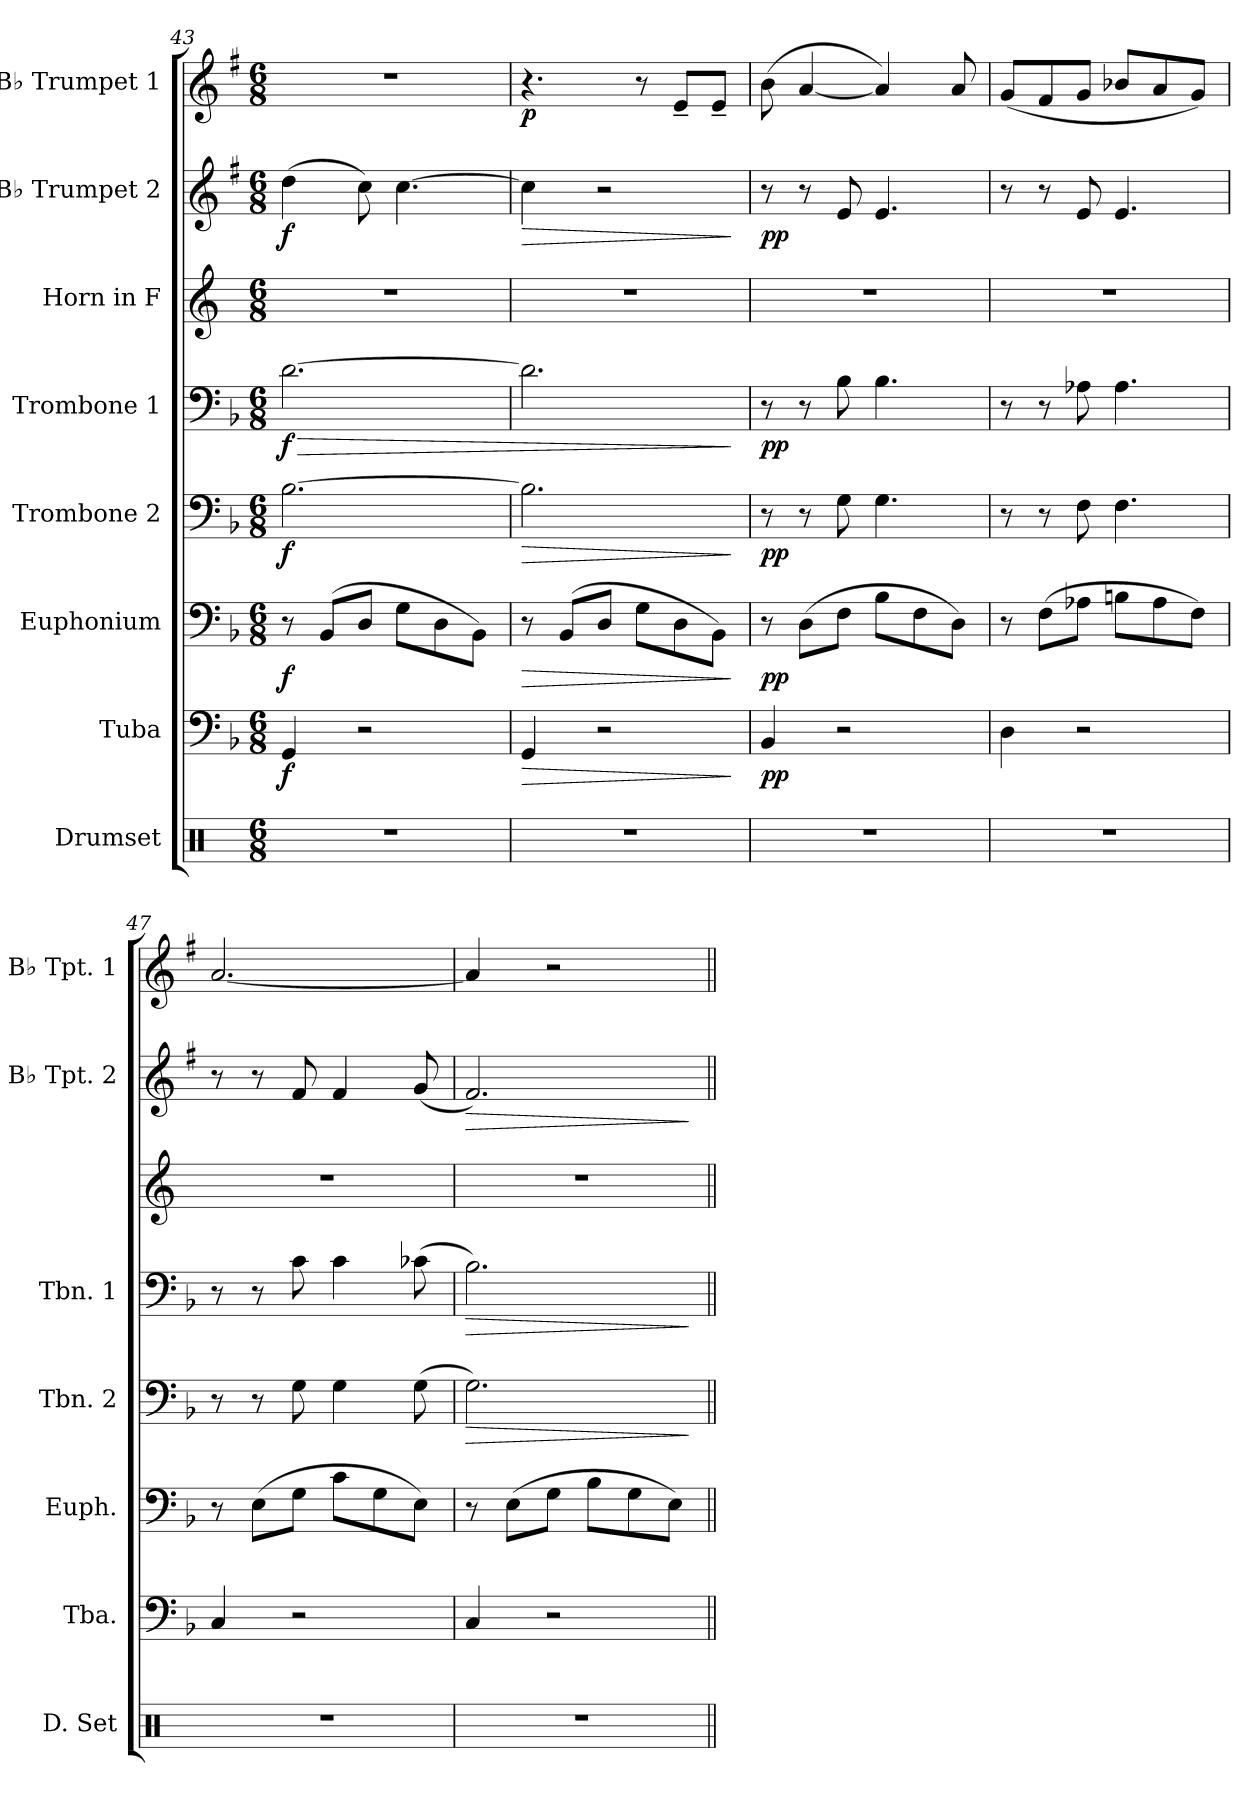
**kern	**kern	**dynam	**kern	**dynam	**kern	**dynam	**kern	**dynam	**kern	**kern	**dynam	**kern	**dynam
*part8	*part7	*part7	*part6	*part6	*part5	*part5	*part4	*part4	*part3	*part2	*part2	*part1	*part1
*staff8	*staff7	*staff7	*staff6	*staff6	*staff5	*staff5	*staff4	*staff4	*staff3	*staff2	*staff2	*staff1	*staff1
*I"Drumset	*I"Tuba	*	*I"Euphonium	*	*I"Trombone 2	*	*I"Trombone 1	*	*I"Horn in F	*I"B♭ Trumpet 2	*	*I"B♭ Trumpet 1	*
*I'D. Set	*I'Tba.	*	*I'Euph.	*	*I'Tbn. 2	*	*I'Tbn. 1	*	*	*I'B♭ Tpt. 2	*	*I'B♭ Tpt. 1	*
*clefX	*clefF4	*	*clefF4	*	*clefF4	*	*clefF4	*	*clefG2	*clefG2	*	*clefG2	*
*	*	*	*	*	*	*	*	*	*ITrd4c7	*ITrd1c2	*	*ITrd1c2	*
*k[]	*k[b-]	*	*k[b-]	*	*k[b-]	*	*k[b-]	*	*k[b-]	*k[b-]	*	*k[b-]	*
*M6/8	*M6/8	*	*M6/8	*	*M6/8	*	*M6/8	*	*M6/8	*M6/8	*	*M6/8	*
=43	=43	=43	=43	=43	=43	=43	=43	=43	=43	=43	=43	=43	=43
!	!	!LO:DY:b	!	!LO:DY:b	!	!LO:DY:b	!	!LO:HP:b	!	!	!	!	!
!	!	!	!	!	!	!	!	!LO:DY:n=1:b	!	!	!LO:DY:b	!	!
2.r	4GG/	f	8r	f	[2.B-\	f	[2.d\	> f	2.r	(>4cc\	f	2.r	.
.	.	.	(>8BB-/L	.	.	.	.	.	.	.	.	.	.
.	2r	.	8D/J	.	.	.	.	.	.	8b-\)	.	.	.
.	.	.	8G\L	.	.	.	.	.	.	[4.b-\	.	.	.
.	.	.	8D\	.	.	.	.	.	.	.	.	.	.
.	.	.	8BB-\J)	.	.	.	.	.	.	.	.	.	.
=44	=44	=44	=44	=44	=44	=44	=44	=44	=44	=44	=44	=44	=44
!	!	!LO:HP:b	!	!LO:HP:b	!	!LO:HP:b	!	!	!	!	!LO:HP:b	!	!LO:DY:b
2.r	4GG/	>	8r	>	2.B-\]	>	2.d\]	.	2.r	4b-\]	>	4.r	p
.	.	.	(>8BB-/L	.	.	.	.	.	.	.	.	.	.
.	2r	.	8D/J	.	.	.	.	.	.	2r	.	.	.
.	.	.	8G\L	.	.	.	.	.	.	.	.	8r	.
.	.	.	8D\	.	.	.	.	.	.	.	.	8d~/L	.
.	.	.	8BB-\J)	.	.	.	.	.	.	.	.	8d~/J	.
.	.	]	.	]	.	]	.	]	.	.	]	.	.
=45	=45	=45	=45	=45	=45	=45	=45	=45	=45	=45	=45	=45	=45
!	!	!LO:DY:b	!	!LO:DY:b	!	!LO:DY:b	!	!LO:DY:b	!	!	!LO:DY:b	!	!
2.r	4BB-/	pp	8r	pp	8r	pp	8r	pp	2.r	8r	pp	(>8a\	.
.	.	.	(>8D\L	.	8r	.	8r	.	.	8r	.	[4g/	.
.	2r	.	8F\J	.	8G\	.	8B-\	.	.	8d/	.	.	.
.	.	.	8B-\L	.	4.G\	.	4.B-\	.	.	4.d/	.	4g/])	.
.	.	.	8F\	.	.	.	.	.	.	.	.	.	.
.	.	.	8D\J)	.	.	.	.	.	.	.	.	8g/	.
=46	=46	=46	=46	=46	=46	=46	=46	=46	=46	=46	=46	=46	=46
2.r	4D\	.	8r	.	8r	.	8r	.	2.r	8r	.	(<8f/L	.
.	.	.	(>8F\L	.	8r	.	8r	.	.	8r	.	8e/	.
.	2r	.	8A-X\J	.	8F\	.	8A-X\	.	.	8d/	.	8f/J	.
.	.	.	8Bn\L	.	4.F\	.	4.A-\	.	.	4.d/	.	8a-X/L	.
.	.	.	8A-\	.	.	.	.	.	.	.	.	8g/	.
.	.	.	8F\J)	.	.	.	.	.	.	.	.	8f/J)	.
=47	=47	=47	=47	=47	=47	=47	=47	=47	=47	=47	=47	=47	=47
2.r	4C/	.	8r	.	8r	.	8r	.	2.r	8r	.	[2.g/	.
.	.	.	(>8E\L	.	8r	.	8r	.	.	8r	.	.	.
.	2r	.	8G\J	.	8G\	.	8c\	.	.	8e/	.	.	.
.	.	.	8c\L	.	4G\	.	4c\	.	.	4e/	.	.	.
.	.	.	8G\	.	.	.	.	.	.	.	.	.	.
.	.	.	8E\J)	.	(>8G\	.	(>8c-X\	.	.	(<8f/	.	.	.
=48	=48	=48	=48	=48	=48	=48	=48	=48	=48	=48	=48	=48	=48
!	!	!	!	!	!	!LO:HP:b	!	!LO:HP:b	!	!	!LO:HP:b	!	!
2.r	4C/	.	8r	.	2.G\)	>	2.B-\)	>	2.r	2.e/)	>	4g/]	.
.	.	.	(>8E\L	.	.	.	.	.	.	.	.	.	.
.	2r	.	8G\J	.	.	.	.	.	.	.	.	2r	.
.	.	.	8B-\L	.	.	.	.	.	.	.	.	.	.
.	.	.	8G\	.	.	.	.	.	.	.	.	.	.
.	.	.	8E\J)	.	.	.	.	.	.	.	.	.	.
.	.	.	.	.	.	]	.	]	.	.	]	.	.
=||	=||	=||	=||	=||	=||	=||	=||	=||	=||	=||	=||	=||	=||
*-	*-	*-	*-	*-	*-	*-	*-	*-	*-	*-	*-	*-	*-
